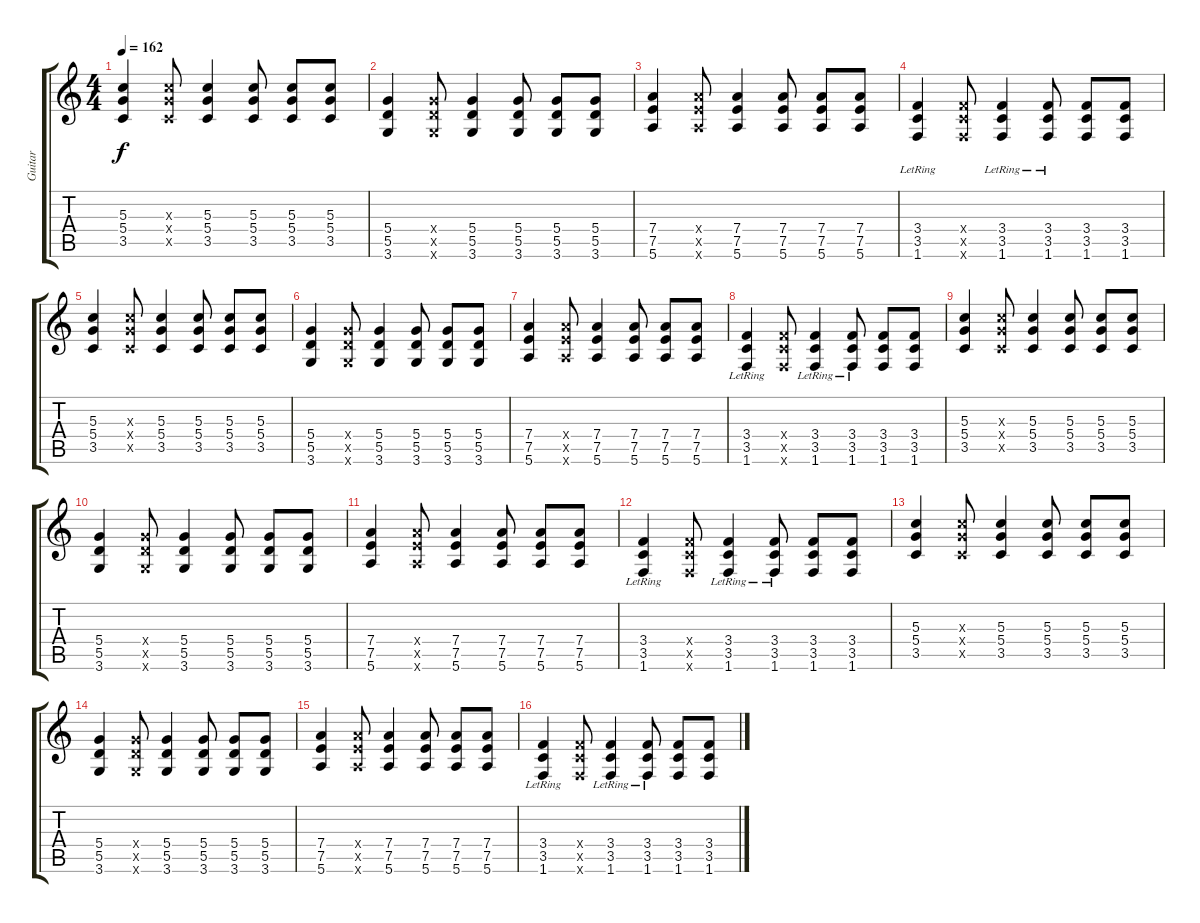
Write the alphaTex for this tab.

\track ("Guitar" "Guitar") {instrument overdrivenguitar}
\staff {score tabs}
\tuning (E4 B3 G3 D3 A2 E2) {hide}
\ts (4 4)
\tempo 162
\clef g2
\ks c
(5.3 5.4 3.5).4{dy f} (5.3{x} 5.4{x} 3.5{x}).8 (5.3 5.4 3.5).4 (5.3 5.4 3.5).8 (5.3 5.4 3.5).8 (5.3 5.4 3.5).8 |
(5.4 5.5 3.6).4 (5.4{x} 5.5{x} 3.6{x}).8 (5.4 5.5 3.6).4 (5.4 5.5 3.6).8 (5.4 5.5 3.6).8 (5.4 5.5 3.6).8 |
(7.4 7.5 5.6).4 (7.4{x} 7.5{x} 5.6{x}).8 (7.4 7.5 5.6).4 (7.4 7.5 5.6).8 (7.4 7.5 5.6).8 (7.4 7.5 5.6).8 |
(3.4 3.5 1.6{lr}).4 (3.4{x} 3.5{x} 1.6{x}).8 (3.4{lr} 3.5 1.6).4 (3.4 3.5{lr} 1.6).8 (3.4 3.5 1.6).8 (3.4 3.5 1.6).8 |
(5.3 5.4 3.5).4 (5.3{x} 5.4{x} 3.5{x}).8 (5.3 5.4 3.5).4 (5.3 5.4 3.5).8 (5.3 5.4 3.5).8 (5.3 5.4 3.5).8 |
(5.4 5.5 3.6).4 (5.4{x} 5.5{x} 3.6{x}).8 (5.4 5.5 3.6).4 (5.4 5.5 3.6).8 (5.4 5.5 3.6).8 (5.4 5.5 3.6).8 |
(7.4 7.5 5.6).4 (7.4{x} 7.5{x} 5.6{x}).8 (7.4 7.5 5.6).4 (7.4 7.5 5.6).8 (7.4 7.5 5.6).8 (7.4 7.5 5.6).8 |
(3.4 3.5 1.6{lr}).4 (3.4{x} 3.5{x} 1.6{x}).8 (3.4{lr} 3.5 1.6).4 (3.4 3.5{lr} 1.6).8 (3.4 3.5 1.6).8 (3.4 3.5 1.6).8 |
(5.3 5.4 3.5).4 (5.3{x} 5.4{x} 3.5{x}).8 (5.3 5.4 3.5).4 (5.3 5.4 3.5).8 (5.3 5.4 3.5).8 (5.3 5.4 3.5).8 |
(5.4 5.5 3.6).4 (5.4{x} 5.5{x} 3.6{x}).8 (5.4 5.5 3.6).4 (5.4 5.5 3.6).8 (5.4 5.5 3.6).8 (5.4 5.5 3.6).8 |
(7.4 7.5 5.6).4 (7.4{x} 7.5{x} 5.6{x}).8 (7.4 7.5 5.6).4 (7.4 7.5 5.6).8 (7.4 7.5 5.6).8 (7.4 7.5 5.6).8 |
(3.4 3.5 1.6{lr}).4 (3.4{x} 3.5{x} 1.6{x}).8 (3.4{lr} 3.5 1.6).4 (3.4 3.5{lr} 1.6).8 (3.4 3.5 1.6).8 (3.4 3.5 1.6).8 |
(5.3 5.4 3.5).4 (5.3{x} 5.4{x} 3.5{x}).8 (5.3 5.4 3.5).4 (5.3 5.4 3.5).8 (5.3 5.4 3.5).8 (5.3 5.4 3.5).8 |
(5.4 5.5 3.6).4 (5.4{x} 5.5{x} 3.6{x}).8 (5.4 5.5 3.6).4 (5.4 5.5 3.6).8 (5.4 5.5 3.6).8 (5.4 5.5 3.6).8 |
(7.4 7.5 5.6).4 (7.4{x} 7.5{x} 5.6{x}).8 (7.4 7.5 5.6).4 (7.4 7.5 5.6).8 (7.4 7.5 5.6).8 (7.4 7.5 5.6).8 |
(3.4 3.5 1.6{lr}).4 (3.4{x} 3.5{x} 1.6{x}).8 (3.4{lr} 3.5 1.6).4 (3.4 3.5{lr} 1.6).8 (3.4 3.5 1.6).8 (3.4 3.5 1.6).8
